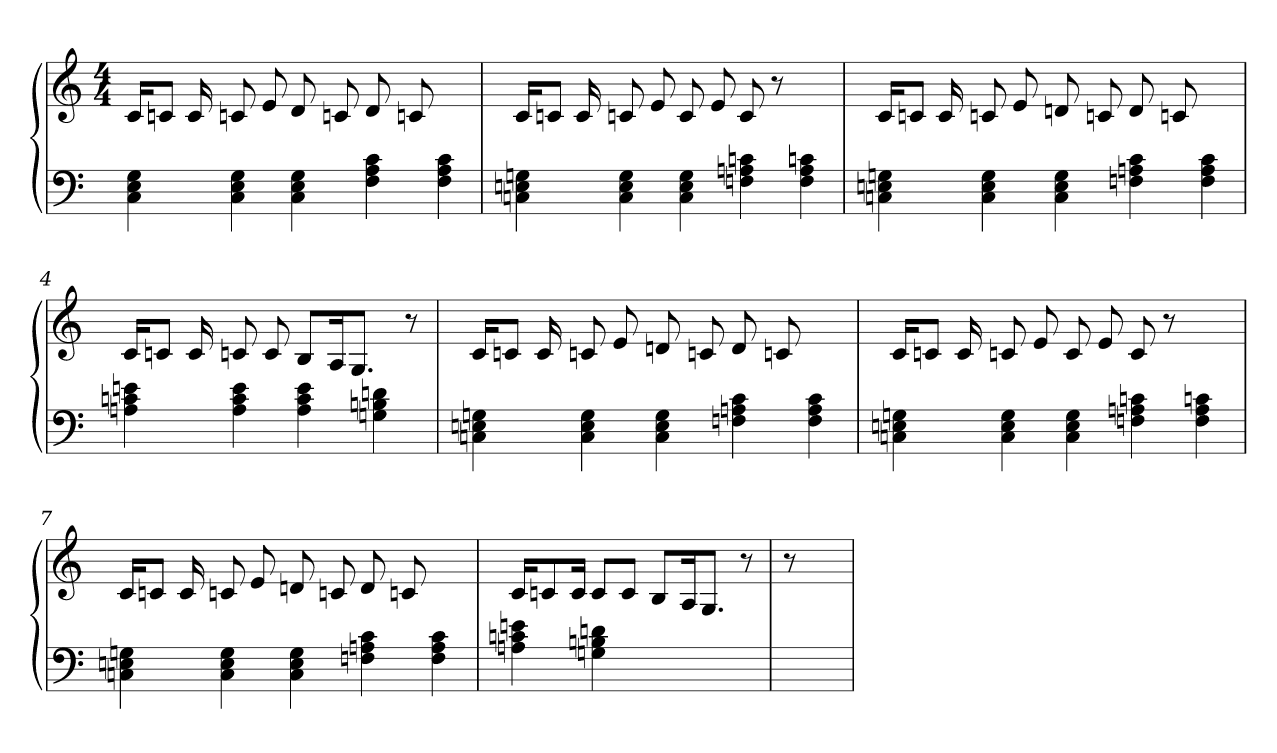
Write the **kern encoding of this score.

**kern	**kern
*part2	*part1
*staff2	*staff1
*	*M4/4
=1	=1
4C 4E 4G	16cKL
.	8cnJ
.	16c
4C 4E 4G	8cn
.	8e
4C 4E 4G	8d
.	8cn
4F 4A 4c	8d
.	8cn
4F 4A 4c	4ryy
=2	=2
4Cn 4En 4Gn	16cKL
.	8cnJ
.	16c
4C 4E 4G	8cn
.	8e
4C 4E 4G	8c
.	8e
4Fn 4An 4cn	8c
.	8r
4F 4A 4cn	4ryy
=3	=3
4Cn 4En 4Gn	16cKL
.	8cnJ
.	16c
4C 4E 4G	8cn
.	8e
4C 4E 4G	8dn
.	8cn
4Fn 4An 4c	8d
.	8cn
4F 4A 4c	4ryy
=4	=4
4An 4cn 4en	16cKL
.	8cnJ
.	16c
4A 4c 4e	8cn
.	8c
4A 4c 4e	8BL
.	16AK
.	8.GJ
4Gn 4Bn 4dn	.
.	8r
=5	=5
4Cn 4En 4Gn	16cKL
.	8cnJ
.	16c
4C 4E 4G	8cn
.	8e
4C 4E 4G	8dn
.	8cn
4Fn 4An 4c	8d
.	8cn
4F 4A 4c	4ryy
=6	=6
4Cn 4En 4Gn	16cKL
.	8cnJ
.	16c
4C 4E 4G	8cn
.	8e
4C 4E 4G	8c
.	8e
4Fn 4An 4cn	8c
.	8r
4F 4A 4cn	4ryy
=7	=7
4Cn 4En 4Gn	16cKL
.	8cnJ
.	16c
4C 4E 4G	8cn
.	8e
4C 4E 4G	8dn
.	8cn
4Fn 4An 4c	8d
.	8cn
4F 4A 4c	4ryy
=8	=8
4An 4cn 4en	16cKL
.	8cn
.	16cJk
4Gn 4Bn 4dn	8cL
.	8cJ
2ryy	8BL
.	16AK
.	8.GJ
.	8r
=9	=9
4ryy	8r
.	8ryy
=	=
*-	*-
